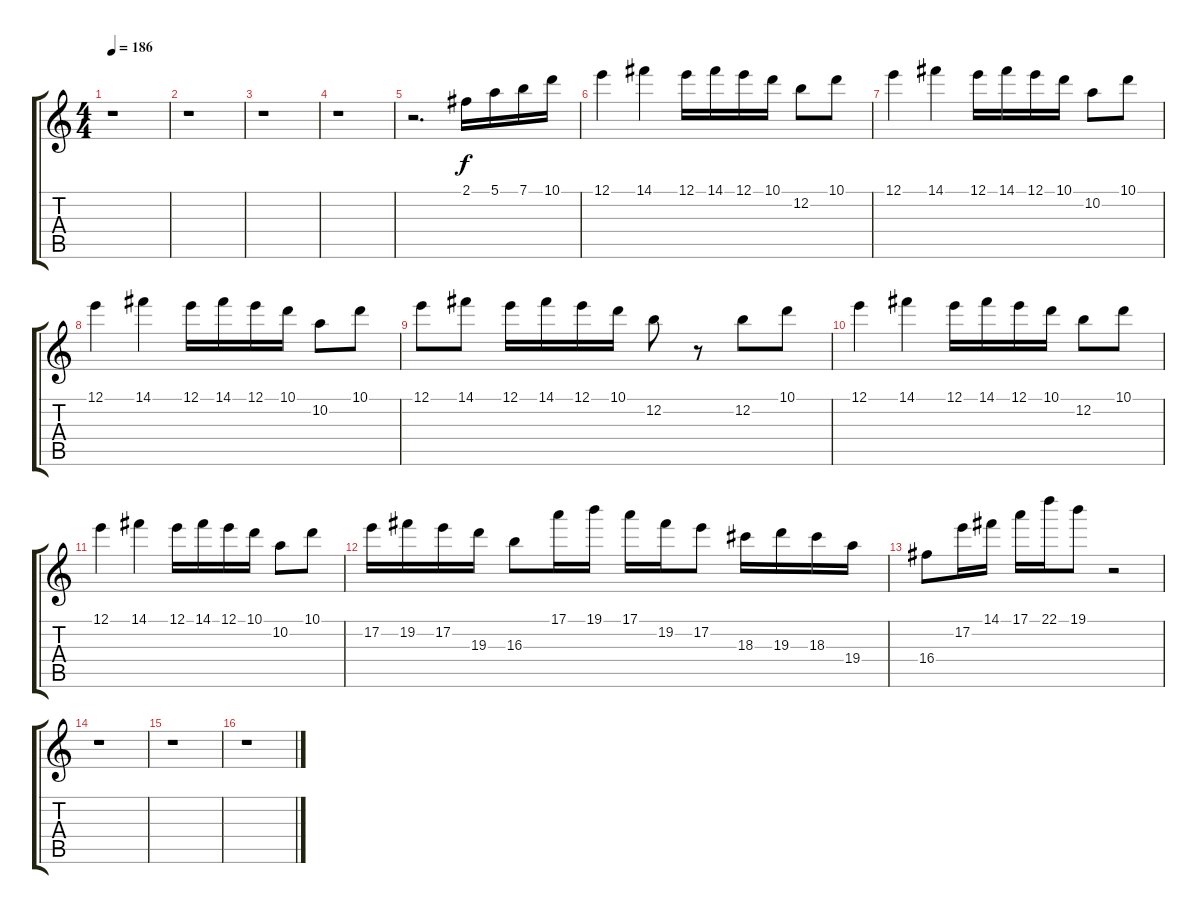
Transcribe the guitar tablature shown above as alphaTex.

\track "" {instrument overdrivenguitar}
\staff {score tabs}
\tuning (E4 B3 G3 D3 A2 E2) {hide}
\ts (4 4)
\tempo 186
\clef g2
\ks c
r.1{dy f} |
r.1 |
r.1 |
r.1 |
r.2{d} 2.1.16 5.1.16 7.1.16 10.1.16 |
12.1.4 14.1.4 12.1.16 14.1.16 12.1.16 10.1.16 12.2.8 10.1.8 |
12.1.4 14.1.4 12.1.16 14.1.16 12.1.16 10.1.16 10.2.8 10.1.8 |
12.1.4 14.1.4 12.1.16 14.1.16 12.1.16 10.1.16 10.2.8 10.1.8 |
12.1.8 14.1.8 12.1.16 14.1.16 12.1.16 10.1.16 12.2.8 r.8 12.2.8 10.1.8 |
12.1.4 14.1.4 12.1.16 14.1.16 12.1.16 10.1.16 12.2.8 10.1.8 |
12.1.4 14.1.4 12.1.16 14.1.16 12.1.16 10.1.16 10.2.8 10.1.8 |
17.2.16 19.2.16 17.2.16 19.3.16 16.3.8 17.1.16 19.1.16 17.1.16 19.2.16 17.2.8 18.3.16 19.3.16 18.3.16 19.4.16 |
16.4.8 17.2.16 14.1.16 17.1.16 22.1.16 19.1.8 r.2 |
r.1 |
r.1 |
r.1
